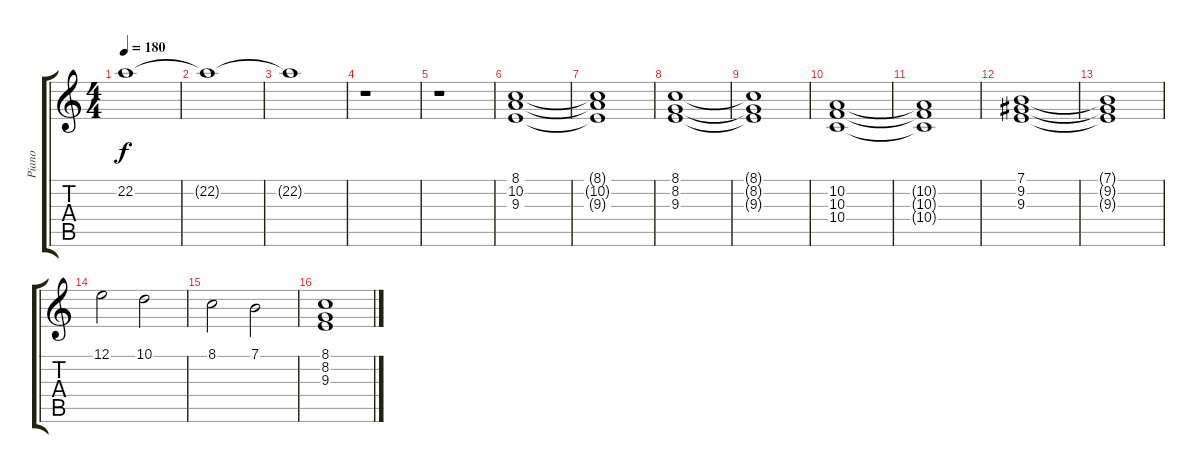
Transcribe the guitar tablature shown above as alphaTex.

\track ("Piano" "Piano") {instrument acousticgrandpiano}
\staff {score tabs}
\tuning (E4 B3 G3 D3 A2 E2) {hide}
\ts (4 4)
\tempo 180
\clef g2
\ks c
22.2{t}.1{dy f} |
22.2{t}.1 |
22.2{t}.1 |
r.1 |
r.1 |
(8.1 10.2 9.3).1 |
(8.1{t} 10.2{t} 9.3{t}).1 |
(8.1 8.2 9.3).1 |
(8.1{t} 8.2{t} 9.3{t}).1 |
(10.2 10.3 10.4).1 |
(10.2{t} 10.3{t} 10.4{t}).1 |
(7.1 9.2 9.3).1 |
(7.1{t} 9.2{t} 9.3{t}).1 |
12.1.2 10.1.2 |
8.1.2 7.1.2 |
(8.1 8.2 9.3).1
